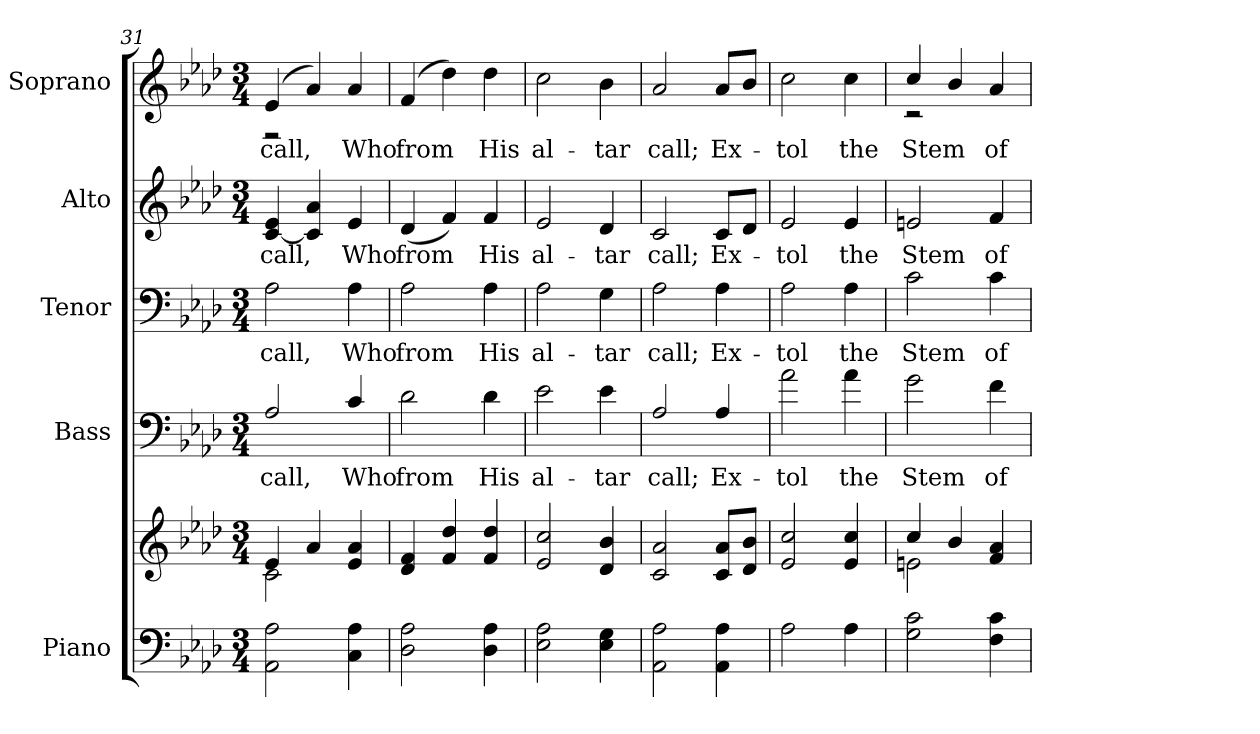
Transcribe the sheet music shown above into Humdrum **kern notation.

**kern	**kern	**kern	**text	**kern	**text	**kern	**text	**kern	**text
*part5	*part5	*part4	*part4	*part3	*part3	*part2	*part2	*part1	*part1
*staff6	*staff5	*staff4	*staff4	*staff3	*staff3	*staff2	*staff2	*staff1	*staff1
*I"Piano	*	*I"Bass	*	*I"Tenor	*	*I"Alto	*	*I"Soprano	*
*I'Pno.	*	*I'B.	*	*I'T.	*	*I'A.	*	*I'S.	*
!!LO:PB:g=z
*clefF4	*clefG2	*clefF4	*	*clefF4	*	*clefG2	*	*clefG2	*
*	*	*ITrd7c12	*	*	*	*	*	*	*
*k[b-e-a-d-]	*k[b-e-a-d-]	*k[b-e-a-d-]	*	*k[b-e-a-d-]	*	*k[b-e-a-d-]	*	*k[b-e-a-d-]	*
*f:	*f:	*f:	*	*f:	*	*f:	*	*f:	*
*M3/4	*M3/4	*M3/4	*	*M3/4	*	*M3/4	*	*M3/4	*
=31	=31	=31	=31	=31	=31	=31	=31	=31	=31
*	*^	*	*	*	*	*	*	*	*
!	!	!	!	!LO:LY:b:color=#000000	!	!	!	!	!	!
!	!	!	!	!	!	!LO:LY:b:color=#000000	!	!	!	!
!	!	!	!	!	!	!	!	!LO:LY:b:color=#000000	!	!
!	!	!	!	!	!	!	!	!	!	!LO:LY:b:color=#000000
*	*	*	*	*	*	*	*	*	*^	*
2AA-i\ 2A-i	4e-i/	2ci\	2AA-i/	call,	2A-i\	call,	[<4ci/ 4e-i	call,	(4e-i/	2r	call,
.	4a-i/	.	.	.	.	.	(4ci/] 4a-i	.	4a-i/)	.	.
!	!	!	!	!LO:LY:b:color=#000000	!	!	!	!	!	!	!
!	!	!	!	!	!	!LO:LY:b:color=#000000	!	!	!	!	!
!	!	!	!	!	!	!	!	!LO:LY:b:color=#000000	!	!	!
!	!	!	!	!	!	!	!	!	!	!	!LO:LY:b:color=#000000
4Ci\ 4A-i	4e-i/ 4a-i	4ryy	4Ci/	Who	4A-i\	Who	4e-i/	Who	4a-i/	4ryy	Who
*	*v	*v	*	*	*	*	*	*	*v	*v	*
=32	=32	=32	=32	=32	=32	=32	=32	=32	=32
*	*^	*	*	*	*	*	*	*^	*
!	!	!	!	!LO:LY:b:color=#000000	!	!	!	!	!	!	!
*	*v	*v	*	*	*	*	*	*	*v	*v	*
*	*^	*	*	*	*	*	*	*^	*
!	!	!	!	!	!	!LO:LY:b:color=#000000	!	!	!	!	!
*	*v	*v	*	*	*	*	*	*	*v	*v	*
*	*^	*	*	*	*	*	*	*^	*
!	!	!	!	!	!	!	!	!LO:LY:b:color=#000000	!	!	!
*	*v	*v	*	*	*	*	*	*	*v	*v	*
*	*^	*	*	*	*	*	*	*^	*
!	!	!	!	!	!	!	!	!	!	!	!LO:LY:b:color=#000000
*	*v	*v	*	*	*	*	*	*	*v	*v	*
2D-i\ 2A-i	((4d-i/ 4fi	2D-i\	from	2A-i\	from	(4d-i/	from	(4fi/	from
.	4fi/ 4dd-i	.	.	.	.	4fi/)	.	4dd-i\)	.
!	!	!	!LO:LY:b:color=#000000	!	!	!	!	!	!
!	!	!	!	!	!LO:LY:b:color=#000000	!	!	!	!
!	!	!	!	!	!	!	!LO:LY:b:color=#000000	!	!
!	!	!	!	!	!	!	!	!	!LO:LY:b:color=#000000
4D-i\ 4A-i	4fi/ 4dd-i	4D-i\	His	4A-i\	His	4fi/	His	4dd-i\	His
=33	=33	=33	=33	=33	=33	=33	=33	=33	=33
!	!	!	!LO:LY:b:color=#000000	!	!	!	!	!	!
!	!	!	!	!	!LO:LY:b:color=#000000	!	!	!	!
!	!	!	!	!	!	!	!LO:LY:b:color=#000000	!	!
!	!	!	!	!	!	!	!	!	!LO:LY:b:color=#000000
2E-i\ 2A-i	2e-i/ 2cci	2E-i\	al-	2A-i\	al-	2e-i/	al-	2cci\	al-
!	!	!	!LO:LY:b:color=#000000	!	!	!	!	!	!
!	!	!	!	!	!LO:LY:b:color=#000000	!	!	!	!
!	!	!	!	!	!	!	!LO:LY:b:color=#000000	!	!
!	!	!	!	!	!	!	!	!	!LO:LY:b:color=#000000
4E-i\ 4Gi	4d-i/ 4b-i	4E-i\	-tar	4Gi\	-tar	4d-i/	-tar	4b-i\	-tar
=34	=34	=34	=34	=34	=34	=34	=34	=34	=34
!	!	!	!LO:LY:b:color=#000000	!	!	!	!	!	!
!	!	!	!	!	!LO:LY:b:color=#000000	!	!	!	!
!	!	!	!	!	!	!	!LO:LY:b:color=#000000	!	!
!	!	!	!	!	!	!	!	!	!LO:LY:b:color=#000000
2AA-i\ 2A-i	2ci/ 2a-i	2AA-i/	call;	2A-i\	call;	2ci/	call;	2a-i/	call;
!	!	!	!LO:LY:b:color=#000000	!	!	!	!	!	!
!	!	!	!	!	!LO:LY:b:color=#000000	!	!	!	!
!	!	!	!	!	!	!	!LO:LY:b:color=#000000	!	!
!	!	!	!	!	!	!	!	!	!LO:LY:b:color=#000000
4AA-i\ 4A-i	8ci/ 8a-iL	4AA-i/	Ex-	4A-i\	Ex-	8ci/L	Ex-	8a-i/L	Ex-
.	8d-i/ 8b-iJ	.	.	.	.	8d-i/J	.	8b-i/J	.
=35	=35	=35	=35	=35	=35	=35	=35	=35	=35
!	!	!	!LO:LY:b:color=#000000	!	!	!	!	!	!
!	!	!	!	!	!LO:LY:b:color=#000000	!	!	!	!
!	!	!	!	!	!	!	!LO:LY:b:color=#000000	!	!
!	!	!	!	!	!	!	!	!	!LO:LY:b:color=#000000
2A-i\	2e-i/ 2cci	2A-i\	-tol	2A-i\	-tol	2e-i/	-tol	2cci\	-tol
!	!	!	!LO:LY:b:color=#000000	!	!	!	!	!	!
!	!	!	!	!	!LO:LY:b:color=#000000	!	!	!	!
!	!	!	!	!	!	!	!LO:LY:b:color=#000000	!	!
!	!	!	!	!	!	!	!	!	!LO:LY:b:color=#000000
4A-i\	4e-i/ 4cci	4A-i\	the	4A-i\	the	4e-i/	the	4cci\	the
=36	=36	=36	=36	=36	=36	=36	=36	=36	=36
*	*^	*	*	*	*	*	*	*	*
!	!	!	!	!LO:LY:b:color=#000000	!	!	!	!	!	!
!	!	!	!	!	!	!LO:LY:b:color=#000000	!	!	!	!
!	!	!	!	!	!	!	!	!LO:LY:b:color=#000000	!	!
!	!	!	!	!	!	!	!	!	!	!LO:LY:b:color=#000000
*	*	*	*	*	*	*	*	*	*^	*
2Gi\ 2ci	4cci/	2eni\	2Gi\	Stem	2ci\	Stem	2eni/	Stem	4cci/	2r	Stem
.	4b-i/	.	.	.	.	.	.	.	4b-i/	.	.
!	!	!	!	!LO:LY:b:color=#000000	!	!	!	!	!	!	!
!	!	!	!	!	!	!LO:LY:b:color=#000000	!	!	!	!	!
!	!	!	!	!	!	!	!	!LO:LY:b:color=#000000	!	!	!
!	!	!	!	!	!	!	!	!	!	!	!LO:LY:b:color=#000000
4Fi\ 4ci	4fi/ 4a-i	4ryy	4Fi\	of	4ci\	of	4fi/	of	4a-i/	4ryy	of
*	*v	*v	*	*	*	*	*	*	*v	*v	*
=	=	=	=	=	=	=	=	=	=
*-	*-	*-	*-	*-	*-	*-	*-	*-	*-
